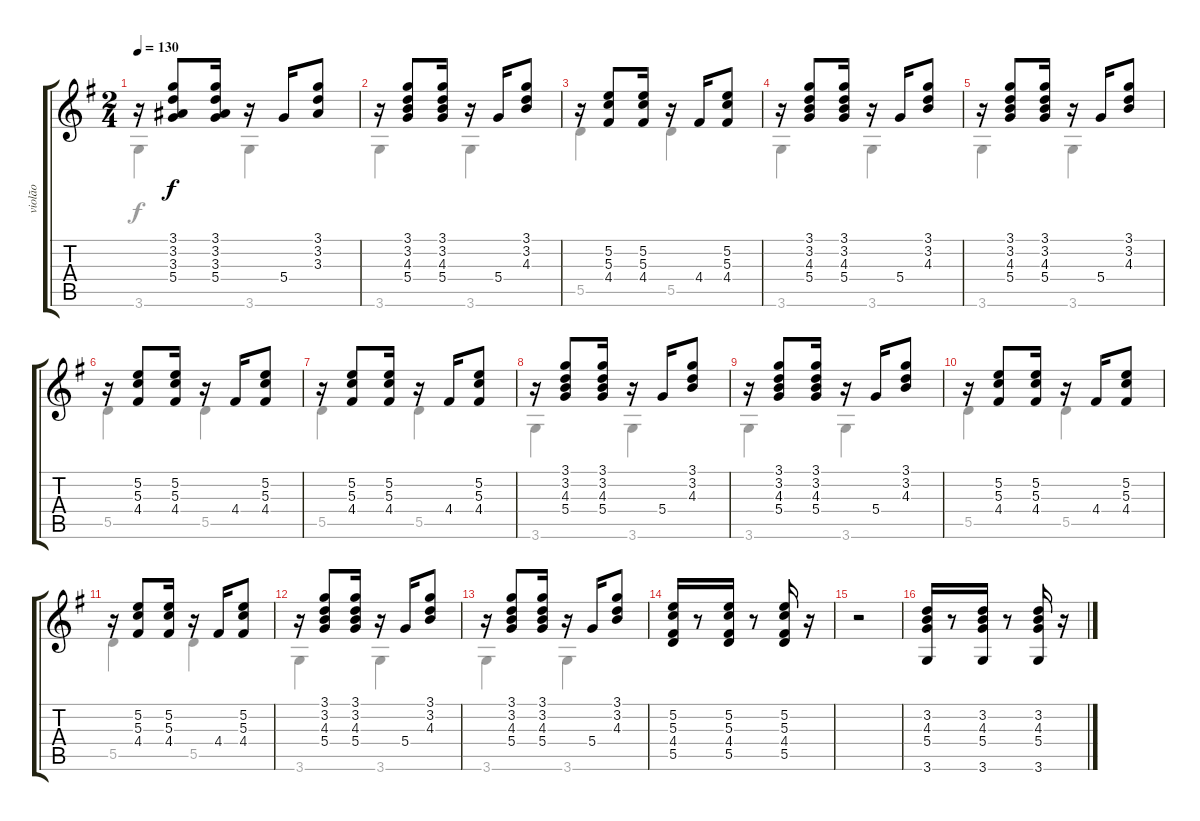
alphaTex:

\track ("violão" "violão") {instrument acousticguitarsteel}
\staff {score tabs}
\tuning (E4 B3 G3 D3 A2 E2) {hide}
\voice
\ts (2 4)
\tempo 130
\clef g2
\ks g
r.16{dy f} (3.1 3.2 3.3 5.4).8 (3.1 3.2 3.3 5.4).16 r.16 5.4.16 (3.1 3.2 3.3).8 |
r.16 (3.1 3.2 4.3 5.4).8 (3.1 3.2 4.3 5.4).16 r.16 5.4.16 (3.1 3.2 4.3).8 |
r.16 (5.2 5.3 4.4).8 (5.2 5.3 4.4).16 r.16 4.4.16 (5.2 5.3 4.4).8 |
r.16 (3.1 3.2 4.3 5.4).8 (3.1 3.2 4.3 5.4).16 r.16 5.4.16 (3.1 3.2 4.3).8 |
r.16 (3.1 3.2 4.3 5.4).8 (3.1 3.2 4.3 5.4).16 r.16 5.4.16 (3.1 3.2 4.3).8 |
r.16 (5.2 5.3 4.4).8 (5.2 5.3 4.4).16 r.16 4.4.16 (5.2 5.3 4.4).8 |
r.16 (5.2 5.3 4.4).8 (5.2 5.3 4.4).16 r.16 4.4.16 (5.2 5.3 4.4).8 |
r.16 (3.1 3.2 4.3 5.4).8 (3.1 3.2 4.3 5.4).16 r.16 5.4.16 (3.1 3.2 4.3).8 |
r.16 (3.1 3.2 4.3 5.4).8 (3.1 3.2 4.3 5.4).16 r.16 5.4.16 (3.1 3.2 4.3).8 |
r.16 (5.2 5.3 4.4).8 (5.2 5.3 4.4).16 r.16 4.4.16 (5.2 5.3 4.4).8 |
r.16 (5.2 5.3 4.4).8 (5.2 5.3 4.4).16 r.16 4.4.16 (5.2 5.3 4.4).8 |
r.16 (3.1 3.2 4.3 5.4).8 (3.1 3.2 4.3 5.4).16 r.16 5.4.16 (3.1 3.2 4.3).8 |
r.16 (3.1 3.2 4.3 5.4).8 (3.1 3.2 4.3 5.4).16 r.16 5.4.16 (3.1 3.2 4.3).8 |
(5.2 5.3 4.4 5.5).16 r.8 (5.2 5.3 4.4 5.5).16 r.8 (5.2 5.3 4.4 5.5).16 r.16 |
r.2 |
(3.2 4.3 5.4 3.6).16 r.8 (3.2 4.3 5.4 3.6).16 r.8 (3.2 4.3 5.4 3.6).16 r.16
\voice
\clef g2
\ottava regular
\simile none
\ks g
3.6.4{dy f} 3.6.4 |
3.6.4 3.6.4 |
5.5.4 5.5.4 |
3.6.4 3.6.4 |
3.6.4 3.6.4 |
5.5.4 5.5.4 |
5.5.4 5.5.4 |
3.6.4 3.6.4 |
3.6.4 3.6.4 |
5.5.4 5.5.4 |
5.5.4 5.5.4 |
3.6.4 3.6.4 |
3.6.4 3.6.4 |
|
|
